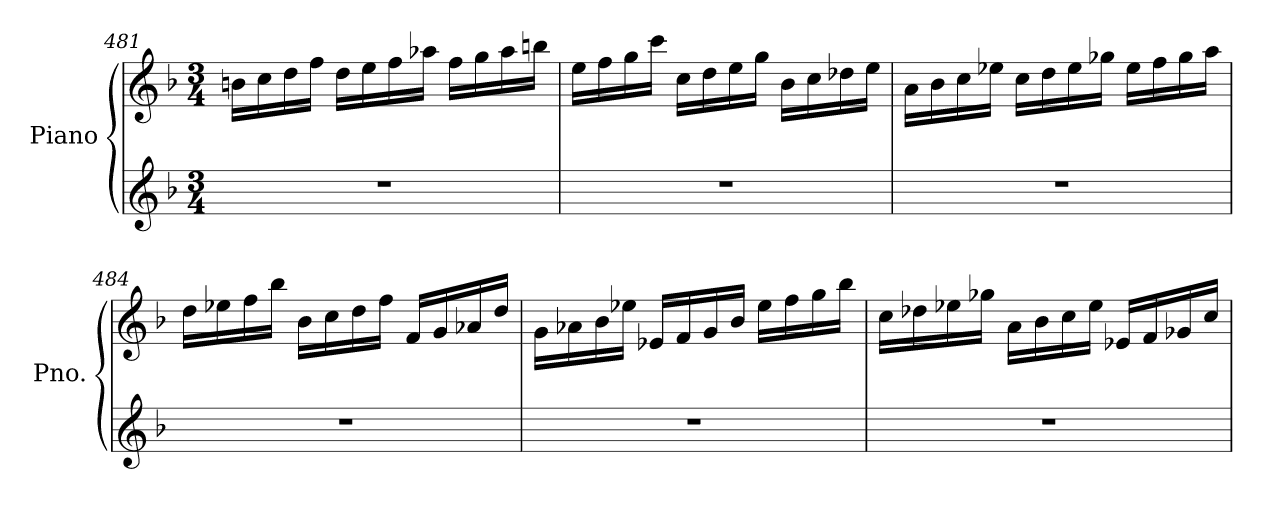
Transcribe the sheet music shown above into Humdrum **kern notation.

**kern	**kern
*part1	*part1
*staff2	*staff1
*I"Piano	*
*I'Pno.	*
*clefG2	*clefG2
*k[b-]	*k[b-]
*M3/4	*M3/4
=481	=481
2.r	16bn\LL
.	16cc\
.	16dd\
.	16ff\JJ
.	16dd\LL
.	16ee\
.	16ff\
.	16aa-X\JJ
.	16ff\LL
.	16gg\
.	16aa-\
.	16bbn\JJ
=482	=482
2.r	16ee\LL
.	16ff\
.	16gg\
.	16ccc\JJ
.	16cc\LL
.	16dd\
.	16ee\
.	16gg\JJ
.	16b-\LL
.	16cc\
.	16dd-X\
.	16ee\JJ
=483	=483
2.r	16a\LL
.	16b-\
.	16cc\
.	16ee-X\JJ
.	16cc\LL
.	16dd\
.	16ee-\
.	16gg-X\JJ
.	16ee-\LL
.	16ff\
.	16gg-\
.	16aa\JJ
=484	=484
2.r	16dd\LL
.	16ee-X\
.	16ff\
.	16bb-\JJ
.	16b-\LL
.	16cc\
.	16dd\
.	16ff\JJ
.	16f/LL
.	16g/
.	16a-X/
.	16dd/JJ
=485	=485
2.r	16g\LL
.	16a-X\
.	16b-\
.	16ee-X\JJ
.	16e-X/LL
.	16f/
.	16g/
.	16b-/JJ
.	16ee-\LL
.	16ff\
.	16gg\
.	16bb-\JJ
=486	=486
2.r	16cc\LL
.	16dd-X\
.	16ee-X\
.	16gg-X\JJ
.	16a\LL
.	16b-\
.	16cc\
.	16ee-\JJ
.	16e-X/LL
.	16f/
.	16g-X/
.	16cc/JJ
=	=
*-	*-
